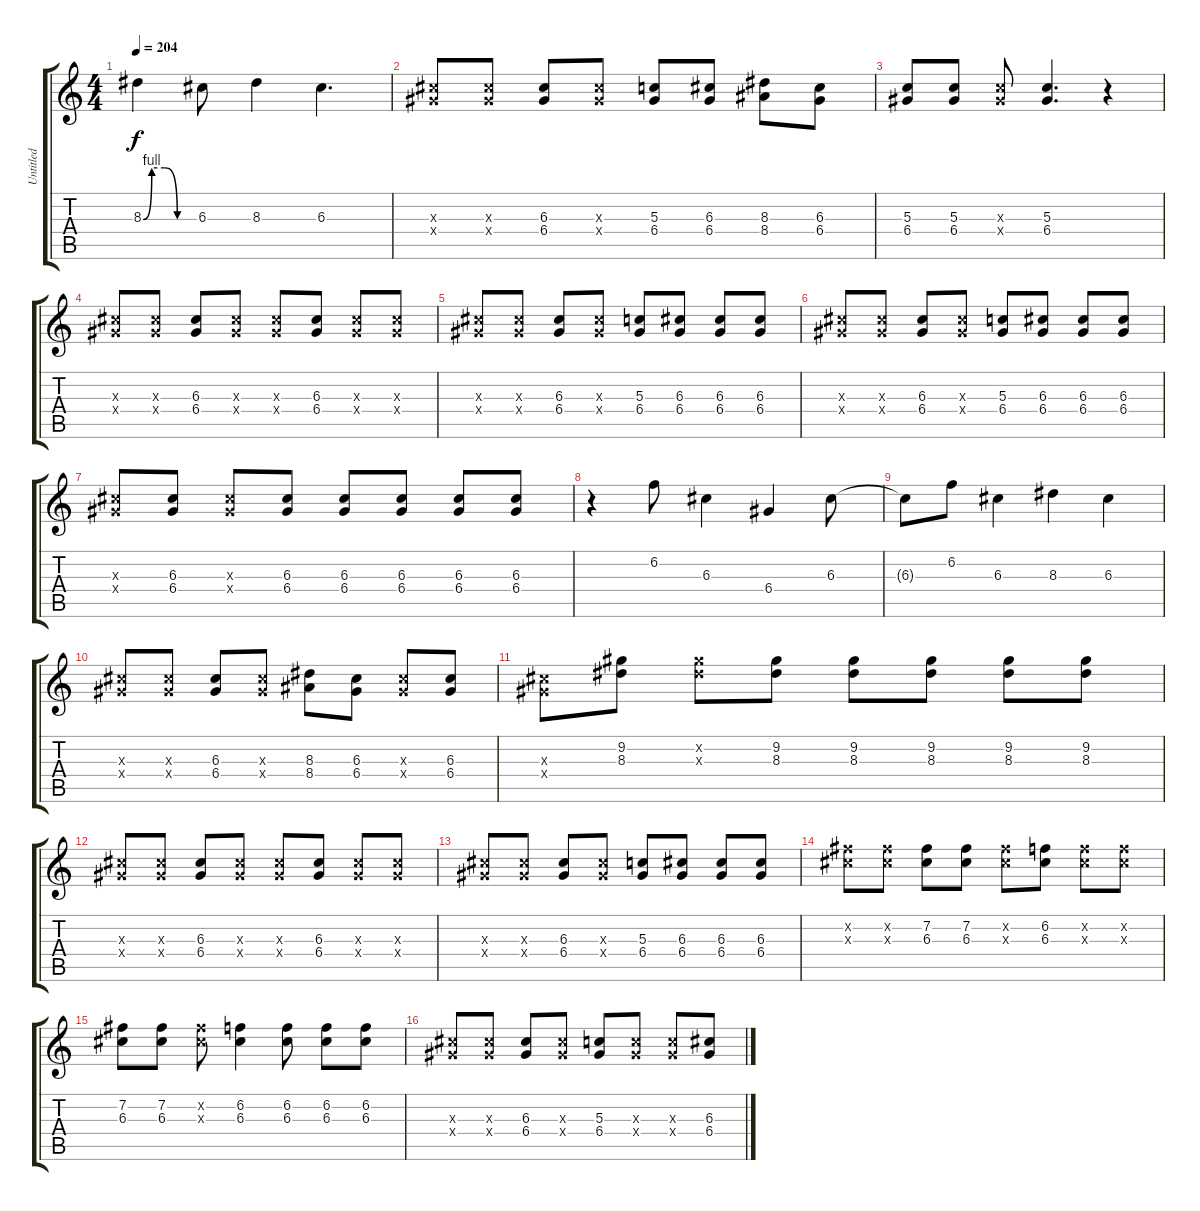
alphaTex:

\track ("Untitled" "Untitled") {instrument acousticguitarsteel}
\staff {score tabs}
\tuning (E4 B3 G3 D3 A2 E2) {hide}
\ts (4 4)
\tempo 204
\clef g2
\ks c
8.3{be (custom 0 0 10 4 25 4 40 0 60 0)}.4{dy f} 6.3.8 8.3.4 6.3.4{d} |
(6.3{x} 6.4{x}).8 (6.3{x} 6.4{x}).8 (6.3 6.4).8 (6.3{x} 6.4{x}).8 (5.3 6.4).8 (6.3 6.4).8 (8.3 8.4).8 (6.3 6.4).8 |
(5.3 6.4).8 (5.3 6.4).8 (5.3{x} 6.4{x}).8 (5.3 6.4).4{d} r.4 |
(6.3{x} 6.4{x}).8 (6.3{x} 6.4{x}).8 (6.3 6.4).8 (6.3{x} 6.4{x}).8 (6.3{x} 6.4{x}).8 (6.3 6.4).8 (6.3{x} 6.4{x}).8 (6.3{x} 6.4{x}).8 |
(6.3{x} 6.4{x}).8 (6.3{x} 6.4{x}).8 (6.3 6.4).8 (6.3{x} 6.4{x}).8 (5.3 6.4).8 (6.3 6.4).8 (6.3 6.4).8 (6.3 6.4).8 |
(6.3{x} 6.4{x}).8 (6.3{x} 6.4{x}).8 (6.3 6.4).8 (6.3{x} 6.4{x}).8 (5.3 6.4).8 (6.3 6.4).8 (6.3 6.4).8 (6.3 6.4).8 |
(6.3{x} 6.4{x}).8 (6.3 6.4).8 (6.3{x} 6.4{x}).8 (6.3 6.4).8 (6.3 6.4).8 (6.3 6.4).8 (6.3 6.4).8 (6.3 6.4).8 |
r.4 6.2.8 6.3.4 6.4.4 6.3.8 |
6.3{t}.8 6.2.8 6.3.4 8.3.4 6.3.4 |
(6.3{x} 6.4{x}).8 (6.3{x} 6.4{x}).8 (6.3 6.4).8 (6.3{x} 6.4{x}).8 (8.3 8.4).8 (6.3 6.4).8 (6.3{x} 6.4{x}).8 (6.3 6.4).8 |
(6.3{x} 6.4{x}).8 (9.2 8.3).8 (9.2{x} 8.3{x}).8 (9.2 8.3).8 (9.2 8.3).8 (9.2 8.3).8 (9.2 8.3).8 (9.2 8.3).8 |
(6.3{x} 6.4{x}).8 (6.3{x} 6.4{x}).8 (6.3 6.4).8 (6.3{x} 6.4{x}).8 (6.3{x} 6.4{x}).8 (6.3 6.4).8 (6.3{x} 6.4{x}).8 (6.3{x} 6.4{x}).8 |
(6.3{x} 6.4{x}).8 (6.3{x} 6.4{x}).8 (6.3 6.4).8 (6.3{x} 6.4{x}).8 (5.3 6.4).8 (6.3 6.4).8 (6.3 6.4).8 (6.3 6.4).8 |
(7.2{x} 6.3{x}).8 (7.2{x} 6.3{x}).8 (7.2 6.3).8 (7.2 6.3).8 (7.2{x} 6.3{x}).8 (6.2 6.3).8 (6.2{x} 6.3{x}).8 (6.2{x} 6.3{x}).8 |
(7.2 6.3).8 (7.2 6.3).8 (7.2{x} 6.3{x}).8 (6.2 6.3).4 (6.2 6.3).8 (6.2 6.3).8 (6.2 6.3).8 |
(6.3{x} 6.4{x}).8 (6.3{x} 6.4{x}).8 (6.3 6.4).8 (6.3{x} 6.4{x}).8 (5.3 6.4).8 (5.3{x} 6.4{x}).8 (5.3{x} 6.4{x}).8 (6.3 6.4).8
